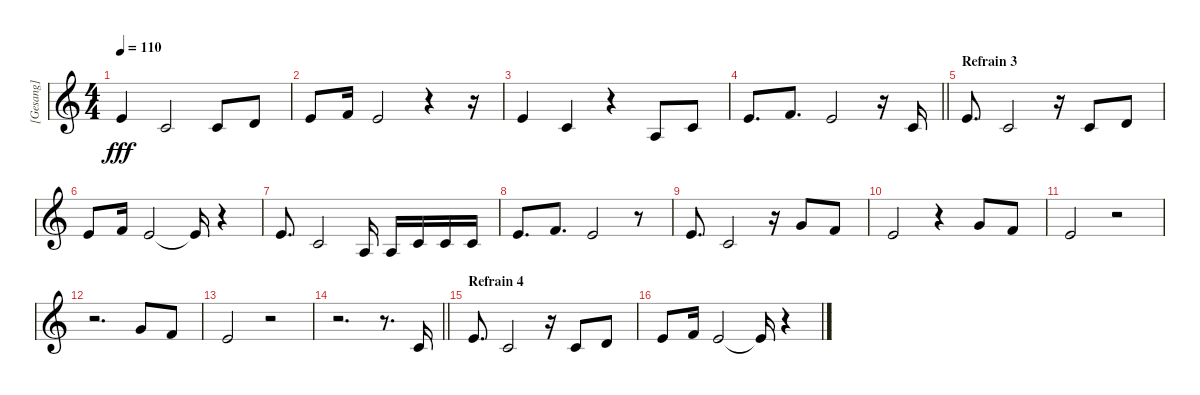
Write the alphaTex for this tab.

\track ("[Gesang]" "[Gesang]") {instrument tenorsax}
\staff {score}
\tuning (E4 B3 G3 D3 A2 E2) {hide}
\ts (4 4)
\tempo 110
\clef g2
\ks c
5.2.4{dy fff} 5.3.2 5.3.8 7.3.8 |
5.2.8 6.2.16 5.2.2 r.4 r.16 |
5.2.4 5.3.4 r.4 2.3.8 5.3.8 |
\barLineRight lightlight
5.2.8{d} 6.2.8{d} 5.2.2 r.16 5.3.16 |
\section ("" "Refrain 3")
9.3.8{d} 5.3.2 r.16 5.3.8 7.3.8 |
9.3.8 10.3.16 9.3.2 9.3{t}.16 r.4 |
9.3.8{d} 5.3.2 2.3.16 2.3.16 5.3.16 5.3.16 5.3.16 |
9.3.8{d} 10.3.8{d} 9.3.2 r.8 |
9.3.8{d} 5.3.2 r.16 12.3.8 10.3.8 |
9.3.2 r.4 12.3.8 10.3.8 |
9.3.2 r.2 |
r.2{d} 12.3.8 10.3.8 |
9.3.2 r.2 |
\barLineRight lightlight
r.2{d} r.8{d} 5.3.16 |
\section ("" "Refrain 4")
9.3.8{d} 5.3.2 r.16 5.3.8 7.3.8 |
9.3.8 10.3.16 9.3.2 9.3{t}.16 r.4
